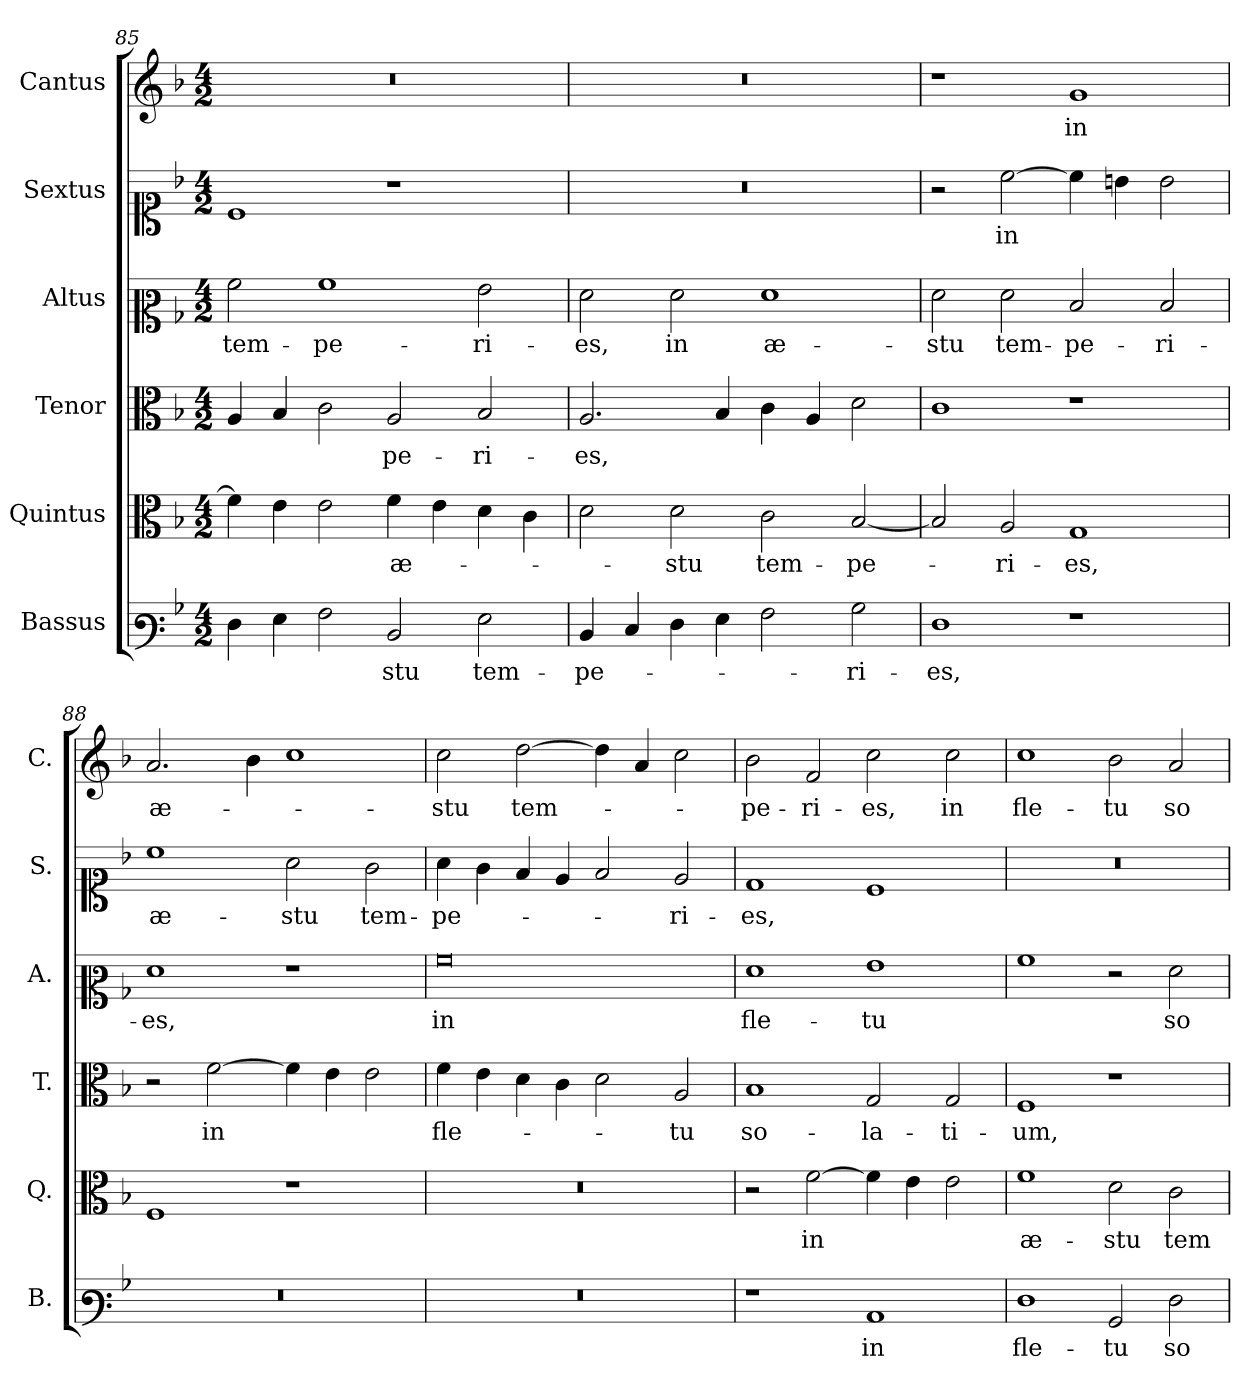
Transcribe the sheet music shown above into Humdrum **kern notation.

**kern	**text	**kern	**text	**kern	**text	**kern	**text	**kern	**text	**kern	**text
*part6	*part6	*part5	*part5	*part4	*part4	*part3	*part3	*part2	*part2	*part1	*part1
*staff6	*staff6	*staff5	*staff5	*staff4	*staff4	*staff3	*staff3	*staff2	*staff2	*staff1	*staff1
*I"Bassus	*	*I"Quintus	*	*I"Tenor	*	*I"Altus	*	*I"Sextus	*	*I"Cantus	*
*I'B.	*	*I'Q.	*	*I'T.	*	*I'A.	*	*I'S.	*	*I'C.	*
*clefF3	*	*clefC3	*	*clefC3	*	*clefC2	*	*clefC1	*	*clefG2	*
*k[b-]	*	*k[b-]	*	*k[b-]	*	*k[b-]	*	*k[b-]	*	*k[b-]	*
*M4/2	*	*M4/2	*	*M4/2	*	*M4/2	*	*M4/2	*	*M4/2	*
=85	=85	=85	=85	=85	=85	=85	=85	=85	=85	=85	=85
!	!	!	!	!	!	!	!	!	!	!LO:N:vis=1	!
4F\	.	4f\]	.	4A/	.	2a\	tem-	1c	.	0r	.
4G\	.	4e\	.	4B-/	.	.	.	.	.	.	.
2A\	.	2e\	.	2c\	.	1a	-pe-	.	.	.	.
2D/	-stu	4f\	æ-	2A/	-pe-	.	.	1r	.	.	.
.	.	4e\	.	.	.	.	.	.	.	.	.
2G\	tem-	4d\	.	2B-/	-ri-	2g\	-ri-	.	.	.	.
.	.	4c\	.	.	.	.	.	.	.	.	.
=86	=86	=86	=86	=86	=86	=86	=86	=86	=86	=86	=86
!	!	!	!	!	!	!	!	!LO:N:vis=1	!	!LO:N:vis=1	!
4D/	-pe-	2d\	.	2.A/	-es,	2f\	es,	0r	.	0r	.
4E/	.	.	.	.	.	.	.	.	.	.	.
4F\	.	2d\	-stu	.	.	2f\	in	.	.	.	.
4G\	.	.	.	4B-/	.	.	.	.	.	.	.
2A\	.	2c\	tem-	4c\	.	1f	æ-	.	.	.	.
.	.	.	.	4A/	.	.	.	.	.	.	.
2B-\	-ri-	[2B-/	-pe-	2d\	.	.	.	.	.	.	.
=87	=87	=87	=87	=87	=87	=87	=87	=87	=87	=87	=87
1F	-es,	2B-/]	.	1c	.	2f\	-stu	2r	.	1r	.
.	.	2A/	-ri-	.	.	2f\	tem-	[2cc\	in	.	.
1r	.	1G	-es,	1r	.	2d/	-pe-	4cc\]	.	1g	in
.	.	.	.	.	.	.	.	4bn\	.	.	.
.	.	.	.	.	.	2d/	-ri-	2b\	.	.	.
=88	=88	=88	=88	=88	=88	=88	=88	=88	=88	=88	=88
!LO:N:vis=1	!	!	!	!	!	!	!	!	!	!	!
0r	.	1F	.	2r	.	1f	-es,	1cc	æ-	2.a/	æ-
.	.	.	.	[2f\	in	.	.	.	.	.	.
.	.	.	.	.	.	.	.	.	.	4b-\	.
.	.	1r	.	4f\]	.	1r	.	2a\	-stu	1cc	.
.	.	.	.	4e\	.	.	.	.	.	.	.
.	.	.	.	2e\	.	.	.	2g\	tem-	.	.
=89	=89	=89	=89	=89	=89	=89	=89	=89	=89	=89	=89
!LO:N:vis=1	!	!LO:N:vis=1	!	!	!	!	!	!	!	!	!
0r	.	0r	.	4f\	fle-	0a	in	4a\	-pe-	2cc\	-stu
.	.	.	.	4e\	.	.	.	4g\	.	.	.
.	.	.	.	4d\	.	.	.	4f/	.	[2dd\	tem-
.	.	.	.	4c\	.	.	.	4e/	.	.	.
.	.	.	.	2d\	.	.	.	2f/	.	4dd\]	.
.	.	.	.	.	.	.	.	.	.	4a/	.
.	.	.	.	2A/	-tu	.	.	2e/	-ri-	2cc\	.
=90	=90	=90	=90	=90	=90	=90	=90	=90	=90	=90	=90
1r	.	2r	.	1B-	so-	1f	fle-	1d	-es,	2b-\	-pe-
.	.	[2f\	in	.	.	.	.	.	.	2f/	-ri-
1C	in	4f\]	.	2G/	-la-	1g	-tu	1c	.	2cc\	-es,
.	.	4e\	.	.	.	.	.	.	.	.	.
.	.	2e\	.	2G/	-ti-	.	.	.	.	2cc\	in
=91	=91	=91	=91	=91	=91	=91	=91	=91	=91	=91	=91
!	!	!	!	!	!	!	!	!LO:N:vis=1	!	!	!
1F	fle-	1f	æ-	1F	-um,	1a	.	0r	.	1cc	fle-
2BB-/	-tu	2d\	-stu	1r	.	2r	.	.	.	2b-\	-tu
2F\	so-	2c\	tem-	.	.	2f\	so-	.	.	2a/	so-
=	=	=	=	=	=	=	=	=	=	=	=
*-	*-	*-	*-	*-	*-	*-	*-	*-	*-	*-	*-
